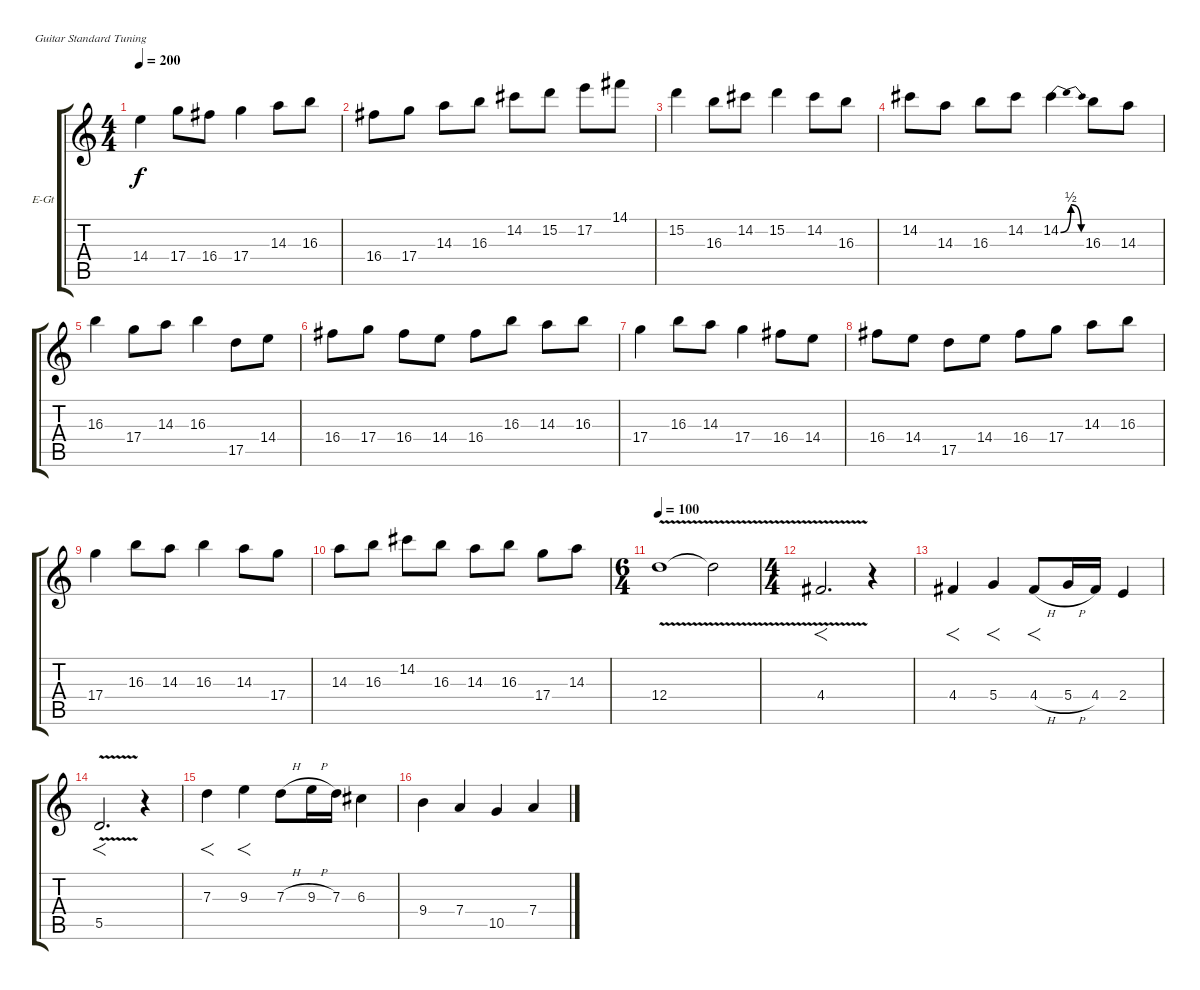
\bracketExtendMode groupsimilarinstruments
\firstSystemTrackNameOrientation horizontal
\otherSystemsTrackNameOrientation horizontal
\track ("Harmony" "E-Gt") {instrument distortionguitar}
\staff {score tabs}
\tuning (E4 B3 G3 D3 A2 E2)
\ts (4 4)
\tempo 200
\clef g2
\ks c
14.4.4{dy f} 17.4.8 16.4.8 17.4.4 14.3.8 16.3.8 |
16.4.8 17.4.8 14.3.8 16.3.8 14.2.8 15.2.8 17.2.8 14.1.8 |
15.2.4 16.3.8 14.2.8 15.2.4 14.2.8 16.3.8 |
14.2.8 14.3.8 16.3.8 14.2.8 14.2{be (bendrelease 0 0 30 2 30 2 60 0)}.4 16.3.8 14.3.8 |
16.3.4 17.4.8 14.3.8 16.3.4 17.5.8 14.4.8 |
16.4.8 17.4.8 16.4.8 14.4.8 16.4.8 16.3.8 14.3.8 16.3.8 |
17.4.4 16.3.8 14.3.8 17.4.4 16.4.8 14.4.8 |
16.4.8 14.4.8 17.5.8 14.4.8 16.4.8 17.4.8 14.3.8 16.3.8 |
17.4.4 16.3.8 14.3.8 16.3.4 14.3.8 17.4.8 |
14.3.8 16.3.8 14.2.8 16.3.8 14.3.8 16.3.8 17.4.8 14.3.8 |
\ts (6 4)
\beaming (8 6 6)
\tempo 100
12.4{v}.1 12.4{v t}.2 |
\ts (4 4)
\beaming (8 2 2 2 2)
4.4{v}.2{f d} r.4 |
4.4.4{f} 5.4.4{f} 4.4{h}.8{f} 5.4{h}.16 4.4.16 2.4.4 |
5.5{v}.2{f d} r.4 |
7.3.4{f} 9.3.4{f} 7.3{h}.8 9.3{h}.16 7.3.16 6.3.4 |
9.4.4 7.4.4 10.5.4 7.4.4
